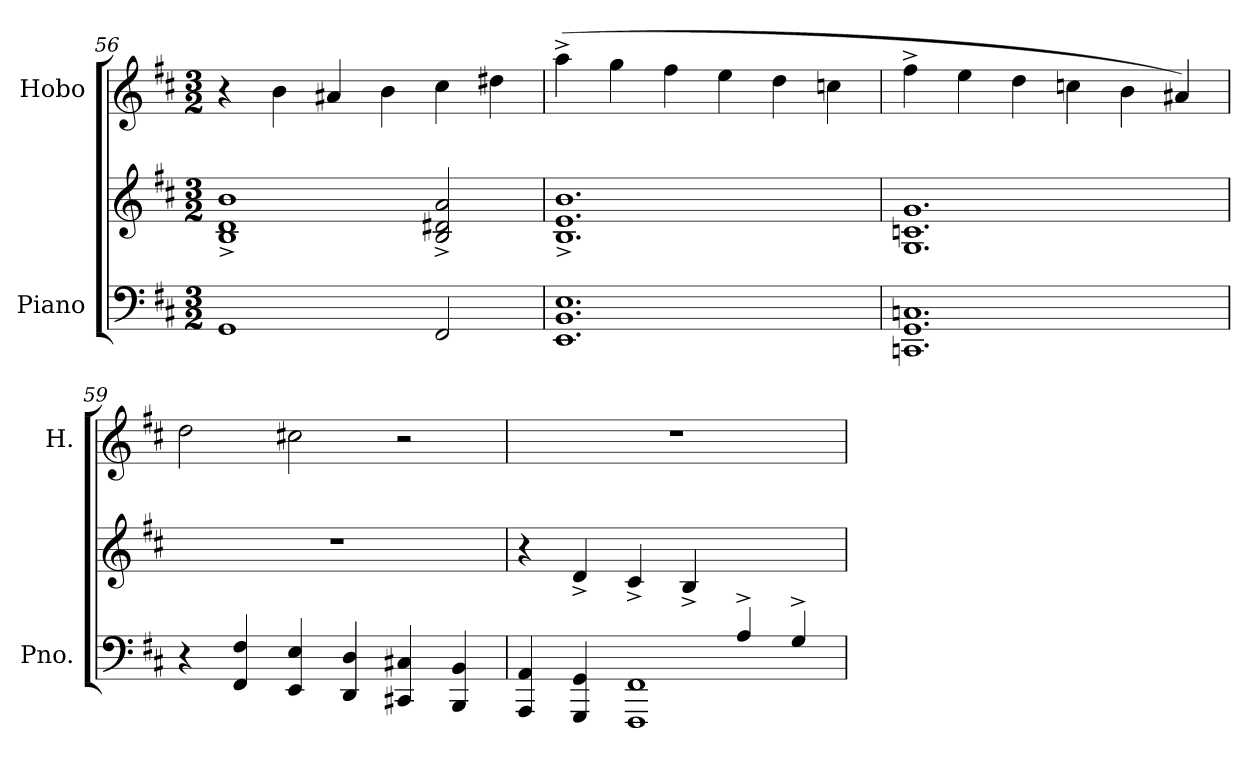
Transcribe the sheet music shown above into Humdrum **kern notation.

**kern	**kern	**kern
*part2	*part2	*part1
*staff3	*staff2	*staff1
*I"Piano	*	*I"Hobo
*I'Pno.	*	*I'H.
*clefF4	*clefG2	*clefG2
*k[f#c#]	*k[f#c#]	*k[f#c#]
*M3/2	*M3/2	*M3/2
*MM116	*MM116	*MM116
=56	=56	=56
1GG	1B^ 1d^ 1b^	4r
.	.	4b\
.	.	4a#X/
.	.	4b\
2FF#/	2B/^ 2d#X/^ 2a/^	4cc#\
.	.	4dd#X\
=57	=57	=57
1.EE 1.BB 1.E	1.B^ 1.e^ 1.b^	(4aa^\
.	.	4gg\
.	.	4ff#\
.	.	4ee\
.	.	4dd\
.	.	4ccn\
!!LO:LB:g=z
=58	=58	=58
1.CCn 1.GG 1.Cn	1.G 1.cn 1.g	4ff#^\
.	.	4ee\
.	.	4dd\
.	.	4ccn\
.	.	4b\
.	.	4a#X/)
=59	=59	=59
4r	1.r	2dd\
4FF#/ 4F#/	.	.
4EE/ 4E/	.	2cc#X\
4DD/ 4D/	.	.
4CC#X/ 4C#X/	.	2r
4BBB/ 4BB/	.	.
=60	=60	=60
*^	*	*
1ryy	4AAA/ 4AA/	4r	1.r
.	4GGG/ 4GG/	4d^/	.
.	1FFF# 1FF#	4c#^/	.
.	.	4B^/	.
4A^/	.	2ryy	.
4G^/	.	.	.
*v	*v	*	*
=	=	=
*-	*-	*-
